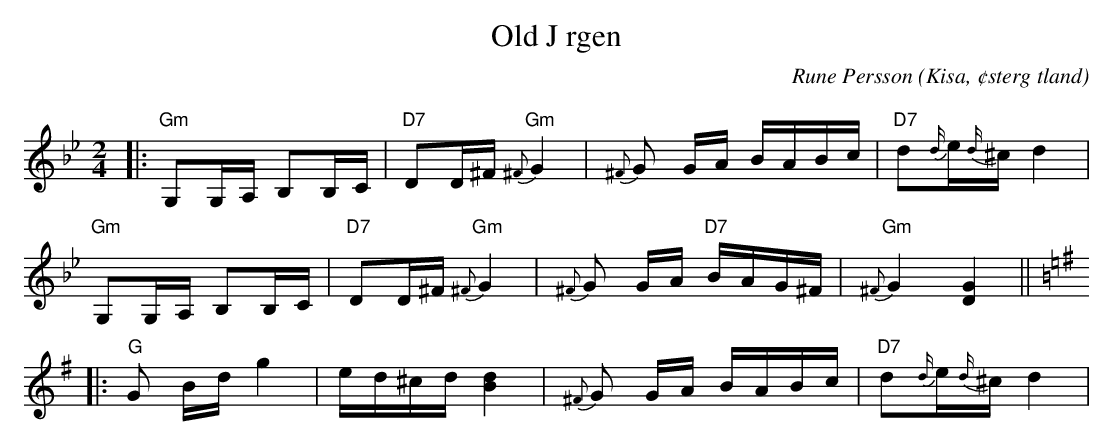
X:1
T:Old J rgen
C:Rune Persson
O:Kisa, ¢sterg tland
Q:60
M:2/4
L:1/8
K:Gm
|:"Gm"G,G,/A,/ B,B,/C/|"D7"DD/^F/ "Gm"{^F}G2|{^F}G G/A/ B/A/B/c/|"D7"d{d/}e/{d/}^c/ d2|
"Gm"G,G,/A,/ B,B,/C/|"D7"DD/^F/ "Gm"{^F}G2|{^F}G G/A/"D7" B/A/G/^F/|"Gm"{^F}G2 [DG]2||
[K:G]|:"G"G B/d/ g2|e/d/^c/d/ [dB]2|{^F}G G/A/ B/A/B/c/|"D7"d{d/}e/{d/}^c/ d2|
